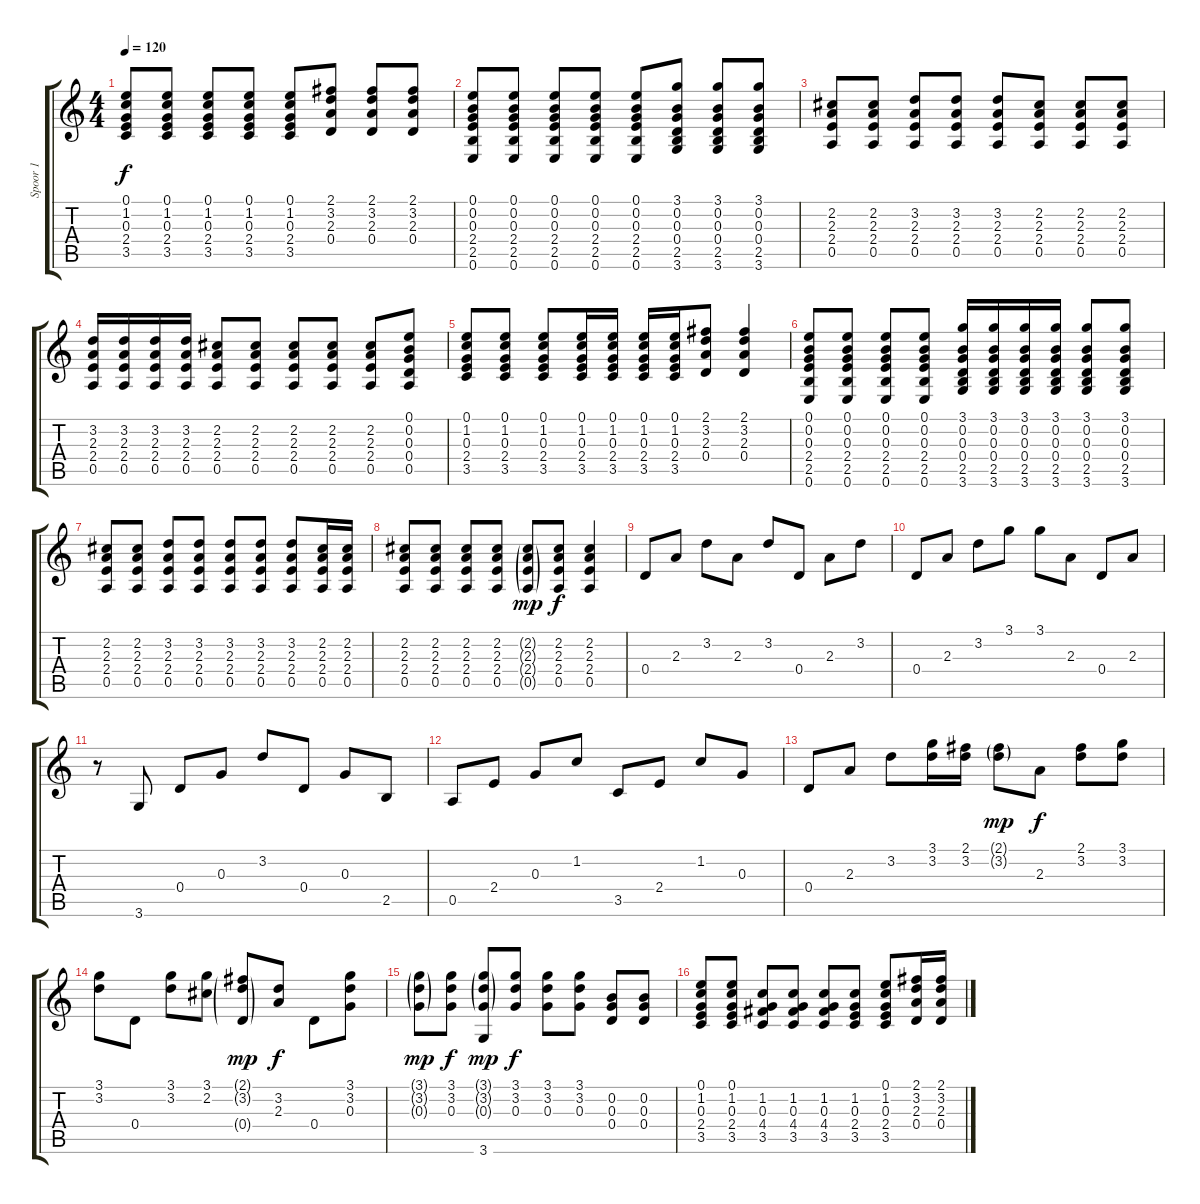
\track ("Spoor 1" "Spoor 1") {instrument acousticguitarnylon}
\staff {score tabs}
\tuning (E4 B3 G3 D3 A2 E2) {hide}
\ts (4 4)
\tempo 120
\clef g2
\ks c
(0.1 1.2 0.3 2.4 3.5).8{dy f} (0.1 1.2 0.3 2.4 3.5).8 (0.1 1.2 0.3 2.4 3.5).8 (0.1 1.2 0.3 2.4 3.5).8 (0.1 1.2 0.3 2.4 3.5).8 (2.1 3.2 2.3 0.4).8 (2.1 3.2 2.3 0.4).8 (2.1 3.2 2.3 0.4).8 |
(0.1 0.2 0.3 2.4 2.5 0.6).8 (0.1 0.2 0.3 2.4 2.5 0.6).8 (0.1 0.2 0.3 2.4 2.5 0.6).8 (0.1 0.2 0.3 2.4 2.5 0.6).8 (0.1 0.2 0.3 2.4 2.5 0.6).8 (3.1 0.2 0.3 0.4 2.5 3.6).8 (3.1 0.2 0.3 0.4 2.5 3.6).8 (3.1 0.2 0.3 0.4 2.5 3.6).8 |
(2.2 2.3 2.4 0.5).8 (2.2 2.3 2.4 0.5).8 (3.2 2.3 2.4 0.5).8 (3.2 2.3 2.4 0.5).8 (3.2 2.3 2.4 0.5).8 (2.2 2.3 2.4 0.5).8 (2.2 2.3 2.4 0.5).8 (2.2 2.3 2.4 0.5).8 |
(3.2 2.3 2.4 0.5).16 (3.2 2.3 2.4 0.5).16 (3.2 2.3 2.4 0.5).16 (3.2 2.3 2.4 0.5).16 (2.2 2.3 2.4 0.5).8 (2.2 2.3 2.4 0.5).8 (2.2 2.3 2.4 0.5).8 (2.2 2.3 2.4 0.5).8 (2.2 2.3 2.4 0.5).8 (0.1 0.2 0.3 0.4 0.5).8 |
(0.1 1.2 0.3 2.4 3.5).8 (0.1 1.2 0.3 2.4 3.5).8 (0.1 1.2 0.3 2.4 3.5).8 (0.1 1.2 0.3 2.4 3.5).16 (0.1 1.2 0.3 2.4 3.5).16 (0.1 1.2 0.3 2.4 3.5).16 (0.1 1.2 0.3 2.4 3.5).16 (2.1 3.2 2.3 0.4).8 (2.1 3.2 2.3 0.4).4 |
(0.1 0.2 0.3 2.4 2.5 0.6).8 (0.1 0.2 0.3 2.4 2.5 0.6).8 (0.1 0.2 0.3 2.4 2.5 0.6).8 (0.1 0.2 0.3 2.4 2.5 0.6).8 (3.1 0.2 0.3 0.4 2.5 3.6).16 (3.1 0.2 0.3 0.4 2.5 3.6).16 (3.1 0.2 0.3 0.4 2.5 3.6).16 (3.1 0.2 0.3 0.4 2.5 3.6).16 (3.1 0.2 0.3 0.4 2.5 3.6).8 (3.1 0.2 0.3 0.4 2.5 3.6).8 |
(2.2 2.3 2.4 0.5).8 (2.2 2.3 2.4 0.5).8 (3.2 2.3 2.4 0.5).8 (3.2 2.3 2.4 0.5).8 (3.2 2.3 2.4 0.5).8 (3.2 2.3 2.4 0.5).8 (3.2 2.3 2.4 0.5).8 (2.2 2.3 2.4 0.5).16 (2.2 2.3 2.4 0.5).16 |
(2.2 2.3 2.4 0.5).8 (2.2 2.3 2.4 0.5).8 (2.2 2.3 2.4 0.5).8 (2.2 2.3 2.4 0.5).8 (2.2{g} 2.3{g} 2.4{g} 0.5{g}).8{dy mp} (2.2 2.3 2.4 0.5).8{dy f} (2.2 2.3 2.4 0.5).4 |
0.4.8 2.3.8 3.2.8 2.3.8 3.2.8 0.4.8 2.3.8 3.2.8 |
0.4.8 2.3.8 3.2.8 3.1.8 3.1.8 2.3.8 0.4.8 2.3.8 |
r.8 3.6.8 0.4.8 0.3.8 3.2.8 0.4.8 0.3.8 2.5.8 |
0.5.8 2.4.8 0.3.8 1.2.8 3.5.8 2.4.8 1.2.8 0.3.8 |
0.4.8 2.3.8 3.2.8 (3.1 3.2).16 (2.1 3.2).16 (2.1{g} 3.2{g}).8{dy mp} 2.3.8{dy f} (2.1 3.2).8 (3.1 3.2).8 |
(3.1 3.2).8 0.4.8 (3.1 3.2).8 (3.1 2.2).8 (2.1{g} 3.2{g} 0.4{g}).8{dy mp} (3.2 2.3).8{dy f} 0.4.8 (3.1 3.2 0.3).8 |
(3.1{g} 3.2{g} 0.3{g}).8{dy mp} (3.1 3.2 0.3).8{dy f} (3.1{g} 3.2{g} 0.3{g} 3.6).8{dy mp} (3.1 3.2 0.3).8{dy f} (3.1 3.2 0.3).8 (3.1 3.2 0.3).8 (0.2 0.3 0.4).8 (0.2 0.3 0.4).8 |
(0.1 1.2 0.3 2.4 3.5).8 (0.1 1.2 0.3 2.4 3.5).8 (1.2 0.3 4.4 3.5).8 (1.2 0.3 4.4 3.5).8 (1.2 0.3 4.4 3.5).8 (1.2 0.3 2.4 3.5).8 (0.1 1.2 0.3 2.4 3.5).8 (2.1 3.2 2.3 0.4).16 (2.1 3.2 2.3 0.4).16
